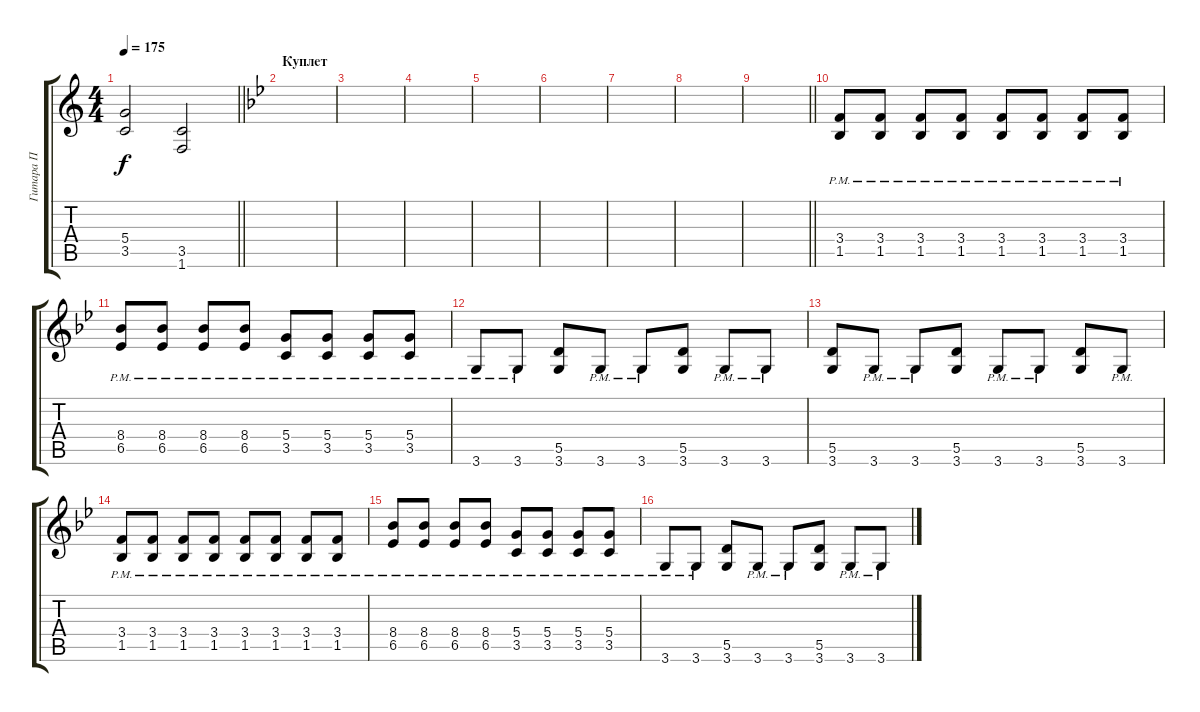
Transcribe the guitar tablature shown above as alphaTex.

\track ("Гитара П" "Гитара П") {instrument overdrivenguitar}
\staff {score tabs}
\tuning (E4 B3 G3 D3 A2 E2) {hide}
\ts (4 4)
\tempo 175
\clef g2
\barLineRight lightlight
\ks c
(5.4 3.5).2{dy f} (3.5 1.6).2 |
\section ("" "Куплет")
\ks bb
|
|
|
|
|
|
|
\barLineRight lightlight
|
\section ("" " ")
(3.4{pm} 1.5{pm}).8 (3.4{pm} 1.5{pm}).8 (3.4{pm} 1.5{pm}).8 (3.4{pm} 1.5{pm}).8 (3.4{pm} 1.5{pm}).8 (3.4{pm} 1.5{pm}).8 (3.4{pm} 1.5{pm}).8 (3.4{pm} 1.5{pm}).8 |
(8.4{pm} 6.5{pm}).8 (8.4{pm} 6.5{pm}).8 (8.4{pm} 6.5{pm}).8 (8.4{pm} 6.5{pm}).8 (5.4{pm} 3.5{pm}).8 (5.4{pm} 3.5{pm}).8 (5.4{pm} 3.5{pm}).8 (5.4{pm} 3.5{pm}).8 |
3.6{pm}.8 3.6{pm}.8 (5.5 3.6).8 3.6{pm}.8 3.6{pm}.8 (5.5 3.6).8 3.6{pm}.8 3.6{pm}.8 |
(5.5 3.6).8 3.6{pm}.8 3.6{pm}.8 (5.5 3.6).8 3.6{pm}.8 3.6{pm}.8 (5.5 3.6).8 3.6{pm}.8 |
(3.4{pm} 1.5{pm}).8 (3.4{pm} 1.5{pm}).8 (3.4{pm} 1.5{pm}).8 (3.4{pm} 1.5{pm}).8 (3.4{pm} 1.5{pm}).8 (3.4{pm} 1.5{pm}).8 (3.4{pm} 1.5{pm}).8 (3.4{pm} 1.5{pm}).8 |
(8.4{pm} 6.5{pm}).8 (8.4{pm} 6.5{pm}).8 (8.4{pm} 6.5{pm}).8 (8.4{pm} 6.5{pm}).8 (5.4{pm} 3.5{pm}).8 (5.4{pm} 3.5{pm}).8 (5.4{pm} 3.5{pm}).8 (5.4{pm} 3.5{pm}).8 |
3.6{pm}.8 3.6{pm}.8 (5.5 3.6).8 3.6{pm}.8 3.6{pm}.8 (5.5 3.6).8 3.6{pm}.8 3.6{pm}.8
